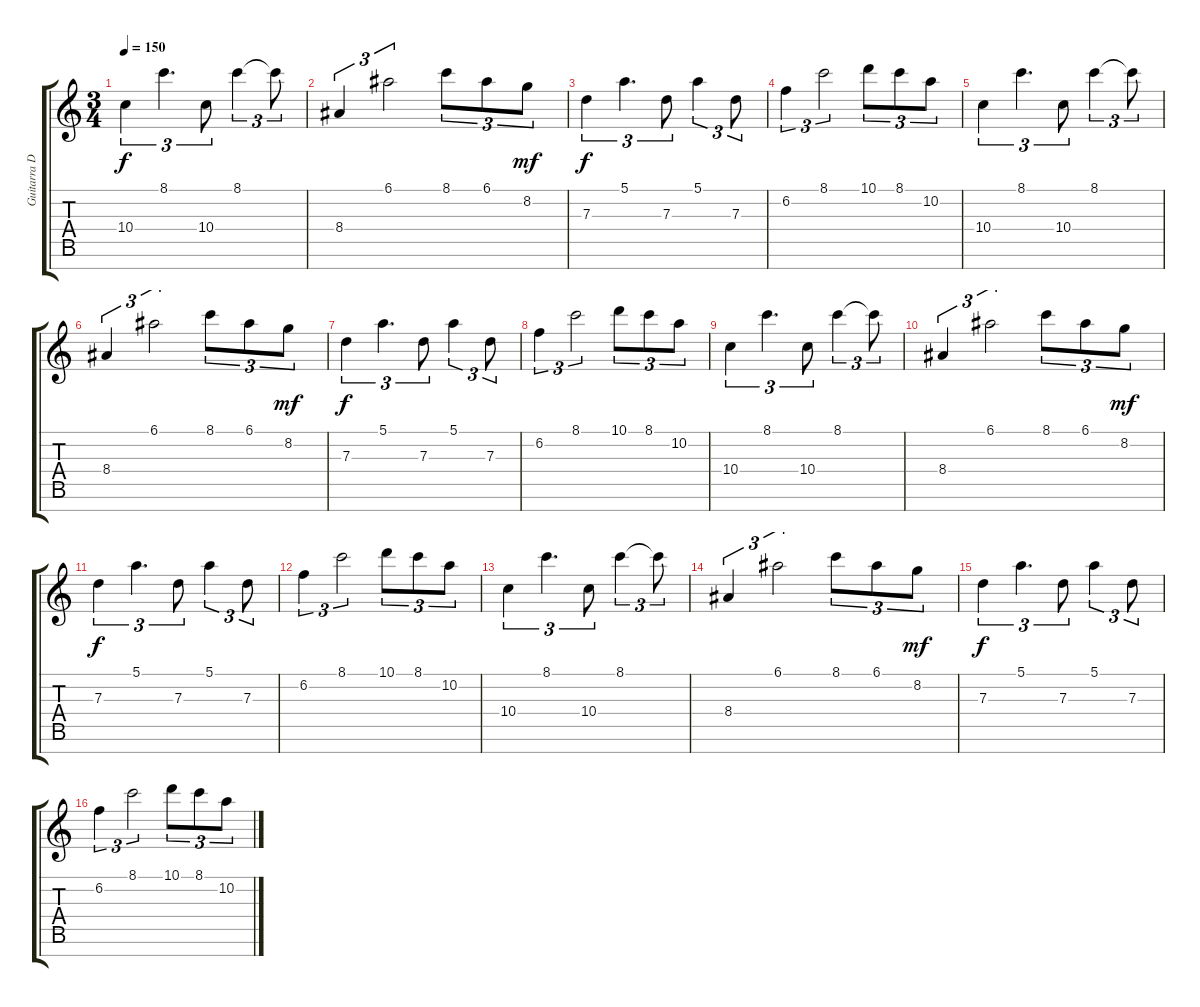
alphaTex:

\track ("Guitarra Distorsión/Limpia" "Guitarra D") {instrument acousticguitarnylon}
\staff {score tabs}
\tuning (E4 B3 G3 D3 A2 E2 B1) {hide}
\ts (3 4)
\tempo 150
\clef g2
\ks c
10.4.4{tu (3 2) dy f} 8.1.4{d tu (3 2)} 10.4.8{tu (3 2)} 8.1.4{tu (3 2)} 8.1{t}.8{tu (3 2)} |
8.4.4{tu (3 2)} 6.1.2{tu (3 2)} 8.1.8{tu (3 2)} 6.1.8{tu (3 2)} 8.2.8{tu (3 2) dy mf} |
7.3.4{tu (3 2) dy f} 5.1.4{d tu (3 2)} 7.3.8{tu (3 2)} 5.1.4{tu (3 2)} 7.3.8{tu (3 2)} |
6.2.4{tu (3 2)} 8.1.2{tu (3 2)} 10.1.8{tu (3 2)} 8.1.8{tu (3 2)} 10.2.8{tu (3 2)} |
10.4.4{tu (3 2)} 8.1.4{d tu (3 2)} 10.4.8{tu (3 2)} 8.1.4{tu (3 2)} 8.1{t}.8{tu (3 2)} |
8.4.4{tu (3 2)} 6.1.2{tu (3 2)} 8.1.8{tu (3 2)} 6.1.8{tu (3 2)} 8.2.8{tu (3 2) dy mf} |
7.3.4{tu (3 2) dy f} 5.1.4{d tu (3 2)} 7.3.8{tu (3 2)} 5.1.4{tu (3 2)} 7.3.8{tu (3 2)} |
6.2.4{tu (3 2)} 8.1.2{tu (3 2)} 10.1.8{tu (3 2)} 8.1.8{tu (3 2)} 10.2.8{tu (3 2)} |
10.4.4{tu (3 2)} 8.1.4{d tu (3 2)} 10.4.8{tu (3 2)} 8.1.4{tu (3 2)} 8.1{t}.8{tu (3 2)} |
8.4.4{tu (3 2)} 6.1.2{tu (3 2)} 8.1.8{tu (3 2)} 6.1.8{tu (3 2)} 8.2.8{tu (3 2) dy mf} |
7.3.4{tu (3 2) dy f} 5.1.4{d tu (3 2)} 7.3.8{tu (3 2)} 5.1.4{tu (3 2)} 7.3.8{tu (3 2)} |
6.2.4{tu (3 2)} 8.1.2{tu (3 2)} 10.1.8{tu (3 2)} 8.1.8{tu (3 2)} 10.2.8{tu (3 2)} |
10.4.4{tu (3 2)} 8.1.4{d tu (3 2)} 10.4.8{tu (3 2)} 8.1.4{tu (3 2)} 8.1{t}.8{tu (3 2)} |
8.4.4{tu (3 2)} 6.1.2{tu (3 2)} 8.1.8{tu (3 2)} 6.1.8{tu (3 2)} 8.2.8{tu (3 2) dy mf} |
7.3.4{tu (3 2) dy f} 5.1.4{d tu (3 2)} 7.3.8{tu (3 2)} 5.1.4{tu (3 2)} 7.3.8{tu (3 2)} |
6.2.4{tu (3 2)} 8.1.2{tu (3 2)} 10.1.8{tu (3 2)} 8.1.8{tu (3 2)} 10.2.8{tu (3 2)}
